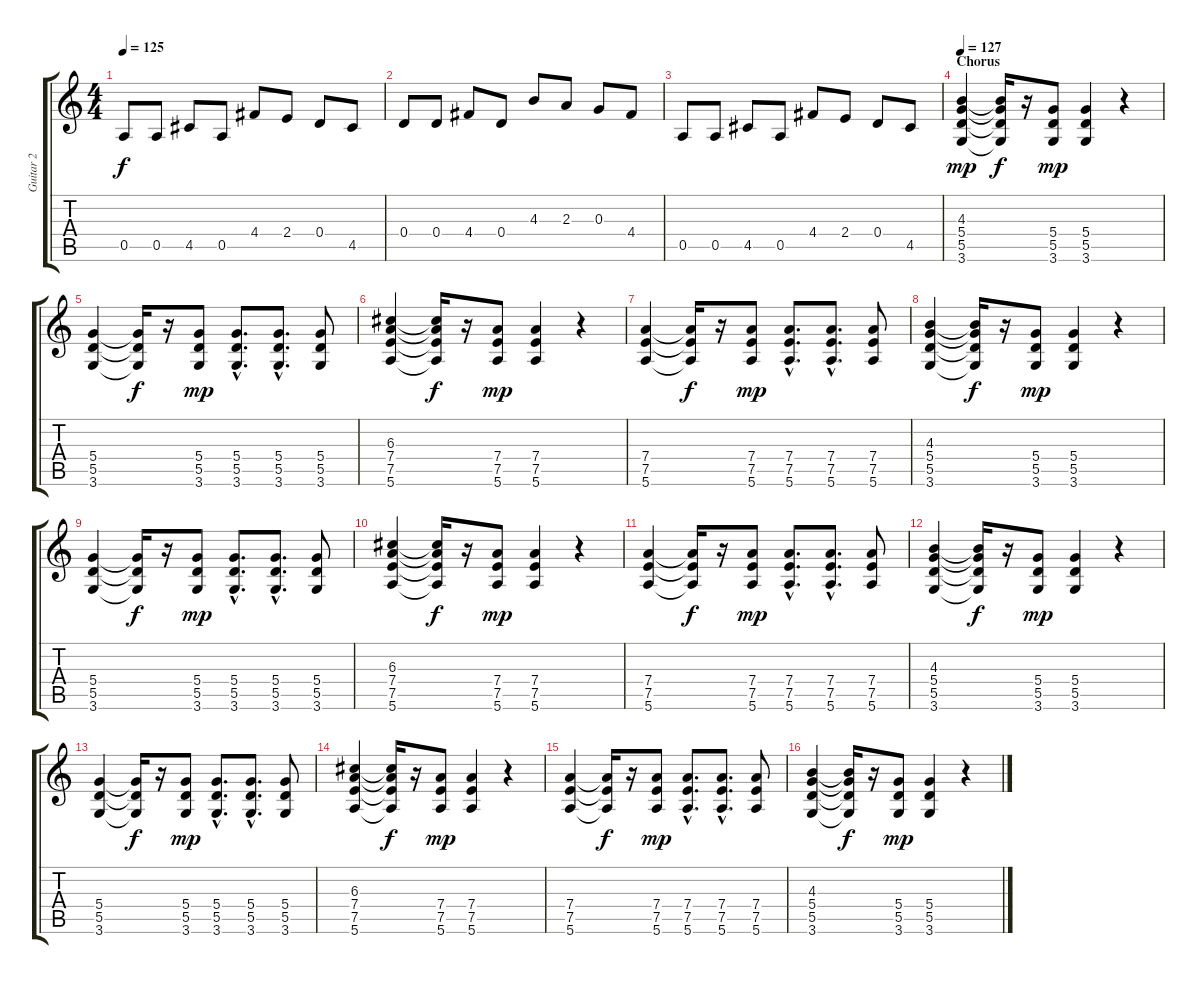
\track ("Guitar 2" "Guitar 2") {instrument electricguitarclean}
\staff {score tabs}
\tuning (E4 B3 G3 D3 A2 E2) {hide}
\ts (4 4)
\tempo 125
\clef g2
\ks c
0.5.8{dy f} 0.5.8 4.5.8 0.5.8 4.4.8 2.4.8 0.4.8 4.5.8 |
0.4.8 0.4.8 4.4.8 0.4.8 4.3.8 2.3.8 0.3.8 4.4.8 |
0.5.8 0.5.8 4.5.8 0.5.8 4.4.8 2.4.8 0.4.8 4.5.8 |
\section ("" "Chorus")
\tempo 127
(4.3 5.4 5.5 3.6).4{dy mp volume 12 instrument distortionguitar} (4.3{t} 5.4{t} 5.5{t} 3.6{t}).16{dy f} r.16 (5.4 5.5 3.6).8{dy mp} (5.4 5.5 3.6).4 r.4 |
(5.4 5.5 3.6).4 (5.4{t} 5.5{t} 3.6{t}).16{dy f} r.16 (5.4 5.5 3.6).8{dy mp} (5.4{hac} 5.5{hac} 3.6{hac}).8{d} (5.4{hac} 5.5{hac} 3.6{hac}).8{d} (5.4 5.5 3.6).8 |
(6.3 7.4 7.5 5.6).4 (6.3{t} 7.4{t} 7.5{t} 5.6{t}).16{dy f} r.16 (7.4 7.5 5.6).8{dy mp} (7.4 7.5 5.6).4 r.4 |
(7.4 7.5 5.6).4 (7.4{t} 7.5{t} 5.6{t}).16{dy f} r.16 (7.4 7.5 5.6).8{dy mp} (7.4{hac} 7.5{hac} 5.6{hac}).8{d} (7.4{hac} 7.5{hac} 5.6{hac}).8{d} (7.4 7.5 5.6).8 |
(4.3 5.4 5.5 3.6).4 (4.3{t} 5.4{t} 5.5{t} 3.6{t}).16{dy f} r.16 (5.4 5.5 3.6).8{dy mp} (5.4 5.5 3.6).4 r.4 |
(5.4 5.5 3.6).4 (5.4{t} 5.5{t} 3.6{t}).16{dy f} r.16 (5.4 5.5 3.6).8{dy mp} (5.4{hac} 5.5{hac} 3.6{hac}).8{d} (5.4{hac} 5.5{hac} 3.6{hac}).8{d} (5.4 5.5 3.6).8 |
(6.3 7.4 7.5 5.6).4 (6.3{t} 7.4{t} 7.5{t} 5.6{t}).16{dy f} r.16 (7.4 7.5 5.6).8{dy mp} (7.4 7.5 5.6).4 r.4 |
(7.4 7.5 5.6).4 (7.4{t} 7.5{t} 5.6{t}).16{dy f} r.16 (7.4 7.5 5.6).8{dy mp} (7.4{hac} 7.5{hac} 5.6{hac}).8{d} (7.4{hac} 7.5{hac} 5.6{hac}).8{d} (7.4 7.5 5.6).8 |
(4.3 5.4 5.5 3.6).4{volume 12 instrument distortionguitar} (4.3{t} 5.4{t} 5.5{t} 3.6{t}).16{dy f} r.16 (5.4 5.5 3.6).8{dy mp} (5.4 5.5 3.6).4 r.4 |
(5.4 5.5 3.6).4 (5.4{t} 5.5{t} 3.6{t}).16{dy f} r.16 (5.4 5.5 3.6).8{dy mp} (5.4{hac} 5.5{hac} 3.6{hac}).8{d} (5.4{hac} 5.5{hac} 3.6{hac}).8{d} (5.4 5.5 3.6).8 |
(6.3 7.4 7.5 5.6).4 (6.3{t} 7.4{t} 7.5{t} 5.6{t}).16{dy f} r.16 (7.4 7.5 5.6).8{dy mp} (7.4 7.5 5.6).4 r.4 |
(7.4 7.5 5.6).4 (7.4{t} 7.5{t} 5.6{t}).16{dy f} r.16 (7.4 7.5 5.6).8{dy mp} (7.4{hac} 7.5{hac} 5.6{hac}).8{d} (7.4{hac} 7.5{hac} 5.6{hac}).8{d} (7.4 7.5 5.6).8 |
(4.3 5.4 5.5 3.6).4 (4.3{t} 5.4{t} 5.5{t} 3.6{t}).16{dy f} r.16 (5.4 5.5 3.6).8{dy mp} (5.4 5.5 3.6).4 r.4
